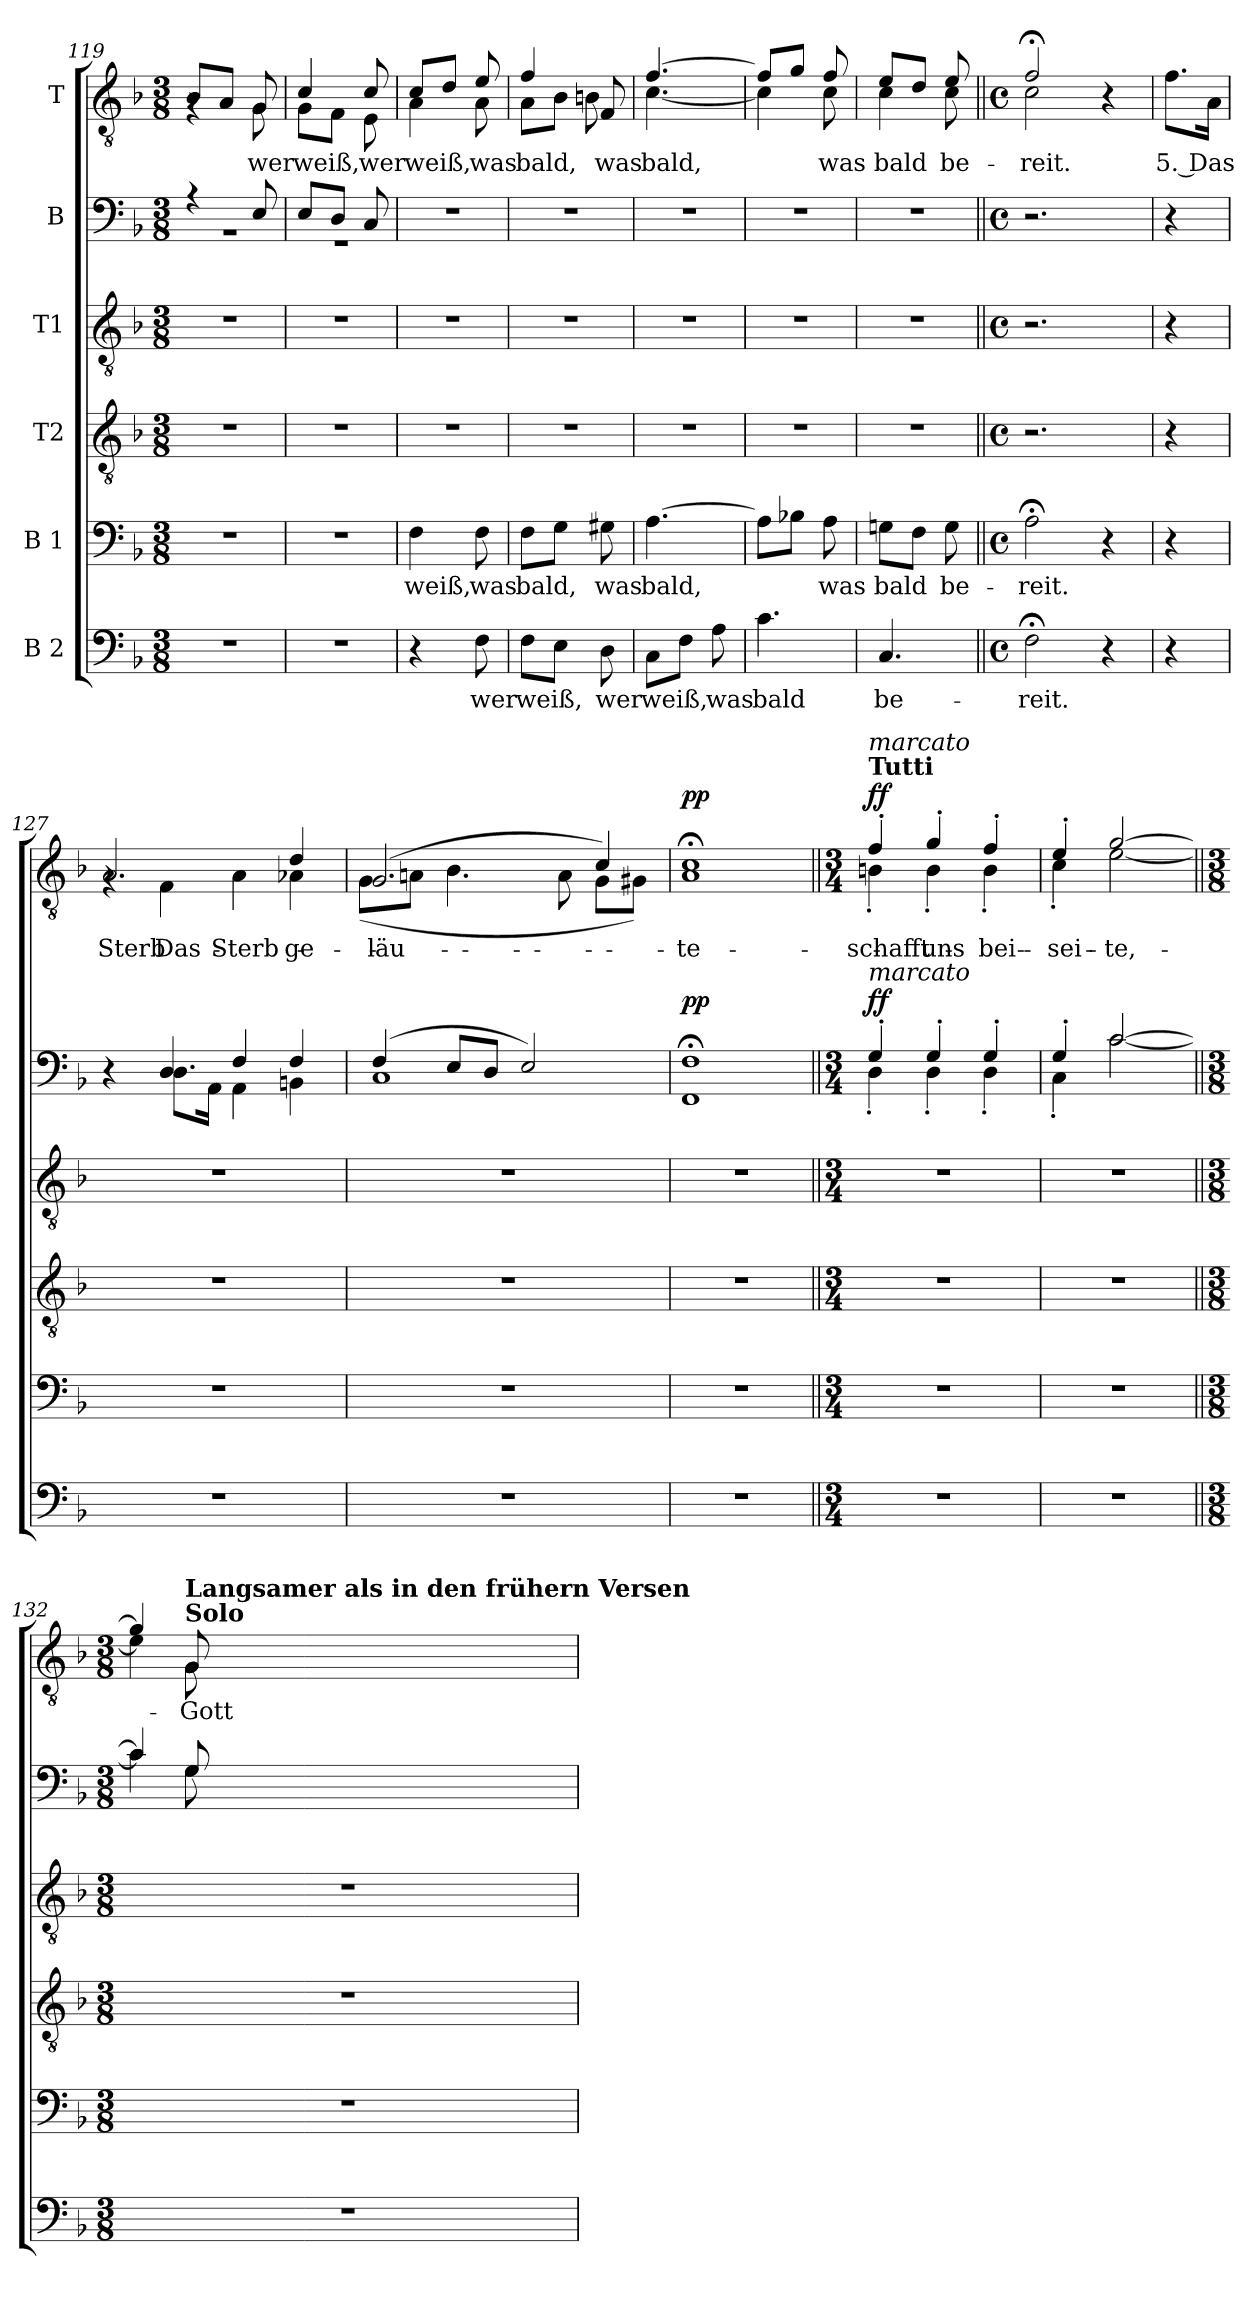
**kern	**text	**kern	**text	**kern	**kern	**kern	**dynam	**kern	**text	**dynam
*part6	*part6	*part5	*part5	*part4	*part3	*part2	*part2	*part1	*part1	*part1
*staff6	*staff6	*staff5	*staff5	*staff4	*staff3	*staff2	*staff2	*staff1	*staff1	*staff1
*I"B 2	*	*I"B 1	*	*I"T2	*I"T1	*I"B	*	*I"T	*	*
*clefF4	*	*clefF4	*	*clefGv2	*clefGv2	*clefF4	*	*clefGv2	*	*
*k[b-]	*	*k[b-]	*	*k[b-]	*k[b-]	*k[b-]	*	*k[b-]	*	*
*M3/8	*	*M3/8	*	*M3/8	*M3/8	*M3/8	*	*M3/8	*	*
=119	=119	=119	=119	=119	=119	=119	=119	=119	=119	=119
*	*	*	*	*	*	*^	*	*^	*	*
4.r	.	4.r	.	4.r	4.r	4r	4.r	.	8B-/L	4rG	.	.
.	.	.	.	.	.	.	.	.	8A/J	.	.	.
!	!	!	!	!	!	!	!	!	!	!	!LO:LY:b	!
.	.	.	.	.	.	8E/	.	.	8G/	8G\	wer	.
=120	=120	=120	=120	=120	=120	=120	=120	=120	=120	=120	=120	=120
!	!	!	!	!	!	!	!	!	!	!	!LO:LY:b	!
4.r	.	4.r	.	4.r	4.r	8E/L	4.r	.	4c/	8G\L	weiß,	.
.	.	.	.	.	.	8D/J	.	.	.	8F\J	.	.
!	!	!	!	!	!	!	!	!	!	!	!LO:LY:b	!
.	.	.	.	.	.	8C/	.	.	8c/	8E\	wer	.
*	*	*	*	*	*	*v	*v	*	*	*	*	*
!!LO:LB:g=z	!!
=121	=121	=121	=121	=121	=121	=121	=121	=121	=121	=121	=121
!	!	!	!LO:LY:b	!	!	!	!	!	!	!LO:LY:b	!
4r	.	4F\	weiß,	4.r	4.r	4.r	.	8c/L	4A\	weiß,	.
.	.	.	.	.	.	.	.	8d/J	.	.	.
!	!LO:LY:b	!	!LO:LY:b	!	!	!	!	!	!	!LO:LY:b	!
8F\	wer	8F\	was	.	.	.	.	8e/	8A\	was	.
=122	=122	=122	=122	=122	=122	=122	=122	=122	=122	=122	=122
!	!LO:LY:b	!	!LO:LY:b	!	!	!	!	!	!	!LO:LY:b	!
8F\L	weiß,	8F\L	bald,	4.r	4.r	4.r	.	4f/	8A\L	bald,	.
8E\J	.	8G\J	.	.	.	.	.	.	8B-\J	.	.
!	!LO:LY:b	!	!LO:LY:b	!	!	!	!	!	!	!LO:LY:b	!
8D\	wer	8G#X\	was	.	.	.	.	8F/	8Bn\	was	.
=123	=123	=123	=123	=123	=123	=123	=123	=123	=123	=123	=123
!	!LO:LY:b	!	!LO:LY:b	!	!	!	!	!	!	!LO:LY:b	!
8C\L	weiß,	[4.A\	bald,	4.r	4.r	4.r	.	[4.f/	[4.c\	bald,	.
8F\J	.	.	.	.	.	.	.	.	.	.	.
!	!LO:LY:b	!	!	!	!	!	!	!	!	!	!
8A\	was	.	.	.	.	.	.	.	.	.	.
=124	=124	=124	=124	=124	=124	=124	=124	=124	=124	=124	=124
!	!LO:LY:b	!	!	!	!	!	!	!	!	!	!
4.c\	bald	8A\L]	.	4.r	4.r	4.r	.	8f/L]	4c\]	.	.
.	.	8B-X\J	.	.	.	.	.	8g/J	.	.	.
!	!	!	!LO:LY:b	!	!	!	!	!	!	!LO:LY:b	!
.	.	8A\	was	.	.	.	.	8f/	8c\	was	.
=125	=125	=125	=125	=125	=125	=125	=125	=125	=125	=125	=125
!	!LO:LY:b	!	!LO:LY:b	!	!	!	!	!	!	!LO:LY:b	!
4.C/	be-	8Gn\L	bald	4.r	4.r	4.r	.	8e/L	4c\	bald	.
.	.	8F\J	.	.	.	.	.	8d/J	.	.	.
!	!	!	!LO:LY:b	!	!	!	!	!	!	!LO:LY:b	!
.	.	8G\	be-	.	.	.	.	8e/	8c\	be-	.
=126||	=126||	=126||	=126||	=126||	=126||	=126||	=126||	=126||	=126||	=126||	=126||
*M4/4	*	*M4/4	*	*M4/4	*M4/4	*M4/4	*	*M4/4	*	*	*
*met(c)	*	*met(c)	*	*met(c)	*met(c)	*met(c)	*	*met(c)	*	*	*
!	!LO:LY:b	!	!LO:LY:b	!	!	!	!	!	!	!LO:LY:b	!
2F;<\	-reit.	2A;<\	-reit.	2.r	2.r	2.r	.	2f;</	2c\	-reit.	.
4r	.	4r	.	.	.	.	.	4r	4ryy	.	.
!!LO:LB:g=z
=126X2	=126X2	=126X2	=126X2	=126X2	=126X2	=126X2	=126X2	=126X2	=126X2	=126X2	=126X2
!	!	!	!	!	!	!	!	!LO:TX:a:B:t=Solo	!	!	!
!	!	!	!	!	!	!	!	!LO:TX:a:B:t=Adagio non tanto	!	!	!
!	!	!	!	!	!	!	!	!	!	!LO:LY:b	!
*	*	*	*	*	*	*	*	*v	*v	*	*
4r	.	4r	.	4r	4r	4r	.	8.f\L	5. Das	.
.	.	.	.	.	.	.	.	16A\Jk	.	.
=127	=127	=127	=127	=127	=127	=127	=127	=127	=127	=127
*	*	*	*	*	*	*^	*	*	*	*
!	!	!	!	!	!	!	!	!	!	!LO:LY:b	!
*	*	*	*	*	*	*	*	*	*^	*	*
1r	.	1r	.	1r	1r	4r	4ryy	.	2.A/	4rG	Sterb-	.
!	!	!	!	!	!	!	!	!	!	!	!LO:LY:b	!
.	.	.	.	.	.	4D/	8.D\L	.	.	4F\	Das	.
.	.	.	.	.	.	.	16AA\Jk	.	.	.	.	.
!	!	!	!	!	!	!	!	!	!	!	!LO:LY:b	!
.	.	.	.	.	.	4F/	4AA\	.	.	4A\	Sterb-	.
!	!	!	!	!	!	!	!	!	!	!	!LO:LY:b	!
!	!	!	!	!	!	!	!	!	!	!	!LO:LY:b	!
.	.	.	.	.	.	4F/	4BBn\	.	4d/	4A-X\	-ge-	.
=128	=128	=128	=128	=128	=128	=128	=128	=128	=128	=128	=128	=128
!	!	!	!	!	!	!	!	!	!	!	!LO:LY:b	!
!	!	!	!	!	!	!	!	!	!	!	!LO:LY:b	!
1r	.	1r	.	1r	1r	(4F/	1C	.	(2.G/	(8G\L	-läu-	.
.	.	.	.	.	.	.	.	.	.	8An\J	.	.
.	.	.	.	.	.	8E/L	.	.	.	4.B-\	.	.
.	.	.	.	.	.	8D/J	.	.	.	.	.	.
.	.	.	.	.	.	2E/)	.	.	.	.	.	.
.	.	.	.	.	.	.	.	.	.	8A\	.	.
.	.	.	.	.	.	.	.	.	4c/)	8G\L	.	.
.	.	.	.	.	.	.	.	.	.	8G#X\J)	.	.
=129	=129	=129	=129	=129	=129	=129	=129	=129	=129	=129	=129	=129
!	!	!	!	!	!	!	!	!	!	!	!LO:LY:b	!
!	!	!	!	!	!	!	!	!LO:DY:a	!	!	!LO:LY:b	!LO:DY:a
1r	.	1r	.	1r	1r	1F;<	1FF	pp	1c;<	1A	-te	pp
=130||	=130||	=130||	=130||	=130||	=130||	=130||	=130||	=130||	=130||	=130||	=130||	=130||
*M3/4	*	*M3/4	*	*M3/4	*M3/4	*M3/4	*	*	*M3/4	*	*	*
!	!	!	!	!	!	!	!	!	!LO:TX:a:B:t=Tutti	!	!	!
!	!	!	!	!	!	!	!	!	!LO:TX:a:i:t=marcato	!	!	!
!	!	!	!	!	!	!LO:TX:a:i:t=marcato	!	!	!	!	!	!
!	!	!	!	!	!	!	!	!LO:DY:a	!	!	!LO:LY:b	!LO:DY:a
2.r	.	2.r	.	2.r	2.r	4G'/	4D'\	ff	4f'/	4Bn'\	schafft	ff
!	!	!	!	!	!	!	!	!	!	!	!LO:LY:b	!
.	.	.	.	.	.	4G'/	4D'\	.	4g'/	4B'\	uns	.
!	!	!	!	!	!	!	!	!	!	!	!LO:LY:b	!
.	.	.	.	.	.	4G'/	4D'\	.	4f'/	4B'\	bei-	.
!!LO:LB:g=z	!!
=131	=131	=131	=131	=131	=131	=131	=131	=131	=131	=131	=131	=131
!	!	!	!	!	!	!	!	!	!	!	!LO:LY:b	!
2.r	.	2.r	.	2.r	2.r	4G'/	4C'\	.	4e'/	4c'\	-sei-	.
!	!	!	!	!	!	!	!	!	!	!	!LO:LY:b	!
.	.	.	.	.	.	[2c/	[2c\	.	[2g/	[2e\	-te,	.
=132||	=132||	=132||	=132||	=132||	=132||	=132||	=132||	=132||	=132||	=132||	=132||	=132||
*M3/8	*	*M3/8	*	*M3/8	*M3/8	*M3/8	*	*	*M3/8	*	*	*
4.r	.	4.r	.	4.r	4.r	4c/]	4c\]	.	4g/]	4e\]	.	.
!	!	!	!	!	!	!	!	!	!LO:TX:a:B:t=Solo	!	!	!
!	!	!	!	!	!	!	!	!	!LO:TX:a:B:t=Langsamer als in den frühern Versen	!	!	!
!	!	!	!	!	!	!	!	!	!	!	!LO:LY:b	!
.	.	.	.	.	.	8G/	8G\	.	8G/	8G\	Gott	.
*	*	*	*	*	*	*v	*v	*	*	*	*	*
*	*	*	*	*	*	*	*	*v	*v	*	*
=	=	=	=	=	=	=	=	=	=	=
*-	*-	*-	*-	*-	*-	*-	*-	*-	*-	*-
